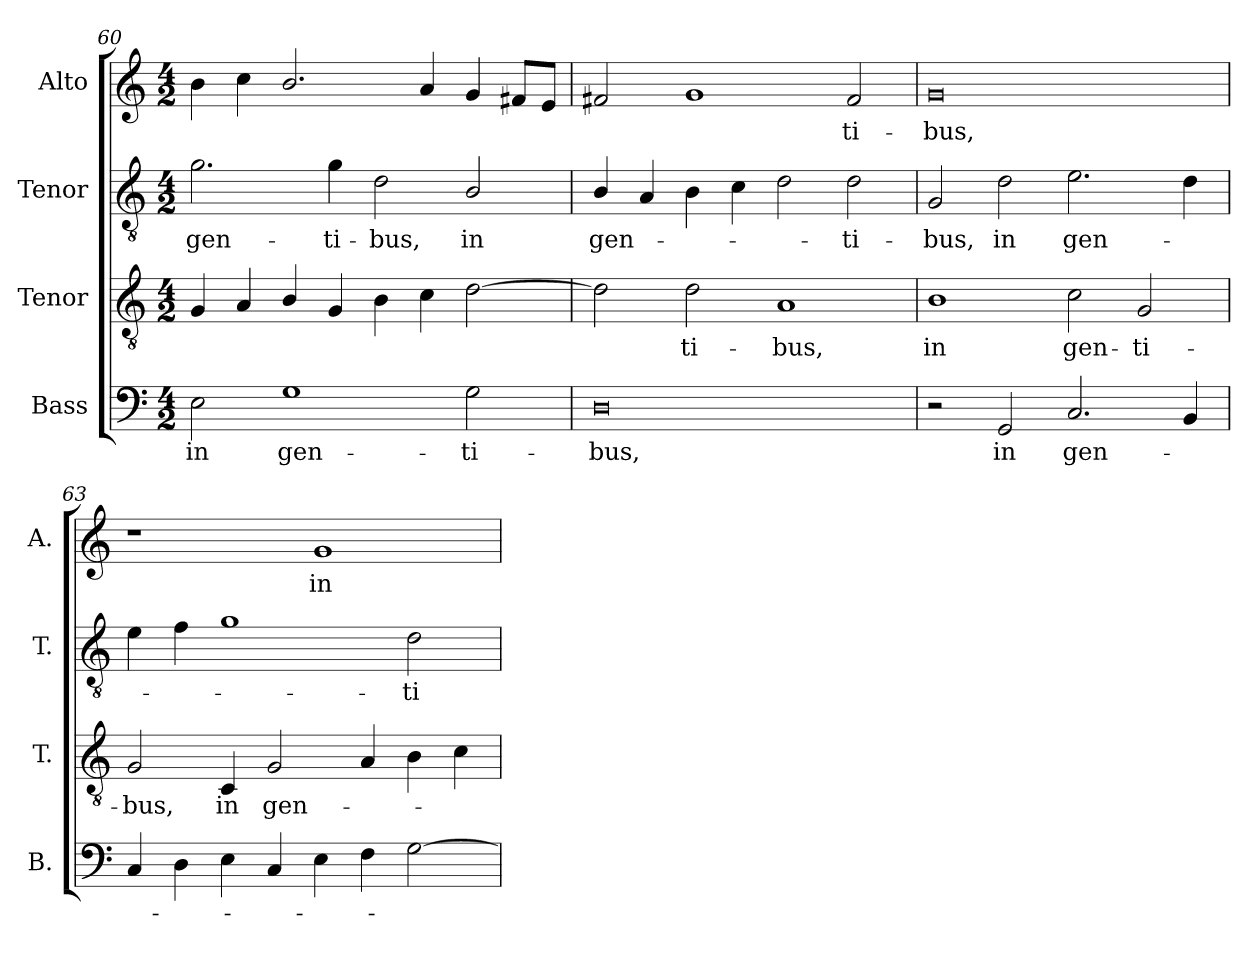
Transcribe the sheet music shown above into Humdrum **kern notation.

**kern	**text	**kern	**text	**kern	**text	**kern	**text
*part4	*part4	*part3	*part3	*part2	*part2	*part1	*part1
*staff4	*staff4	*staff3	*staff3	*staff2	*staff2	*staff1	*staff1
*I"Bass	*	*I"Tenor	*	*I"Tenor	*	*I"Alto	*
*I'B.	*	*I'T.	*	*I'T.	*	*I'A.	*
*clefF4	*	*clefGv2	*	*clefGv2	*	*clefG2	*
*	*	*ITrd7c12	*	*ITrd7c12	*	*	*
*k[]	*	*k[]	*	*k[]	*	*k[]	*
*C:	*	*C:	*	*C:	*	*C:	*
*M4/2	*	*M4/2	*	*M4/2	*	*M4/2	*
=60	=60	=60	=60	=60	=60	=60	=60
!	!LO:LY:b:color=#000000	!	!	!	!	!	!
!	!	!	!	!	!LO:LY:b:color=#000000	!	!
2Ei\	in	4GGi/	.	2.Gi\	gen-	4bi\	.
.	.	4AAi/	.	.	.	4cci\	.
!	!LO:LY:b:color=#000000	!	!	!	!	!	!
1Gi	gen-	4BBi/	.	.	.	2.bi/	.
!	!	!	!	!	!LO:LY:b:color=#000000	!	!
.	.	4GGi/	.	4Gi\	-ti-	.	.
!	!	!	!	!	!LO:LY:b:color=#000000	!	!
.	.	4BBi\	.	2Di\	-bus,	.	.
.	.	4Ci\	.	.	.	4ai/	.
!	!LO:LY:b:color=#000000	!	!	!	!	!	!
!	!	!	!	!	!LO:LY:b:color=#000000	!	!
2Gi\	-ti-	[2Di\	.	2BBi/	in	4gi/	.
.	.	.	.	.	.	8f#Xi/L	.
.	.	.	.	.	.	8ei/J	.
=61	=61	=61	=61	=61	=61	=61	=61
!	!LO:LY:b:color=#000000	!	!	!	!	!	!
!	!	!	!	!	!LO:LY:b:color=#000000	!	!
0Di	-bus,	2Di\]	.	4BBi/	gen-	2f#Xi/	.
.	.	.	.	4AAi/	.	.	.
!	!	!	!LO:LY:b:color=#000000	!	!	!	!
.	.	2Di\	-ti-	4BBi\	.	1gi	.
.	.	.	.	4Ci\	.	.	.
!	!	!	!LO:LY:b:color=#000000	!	!	!	!
.	.	1AAi	-bus,	2Di\	.	.	.
!	!	!	!	!	!LO:LY:b:color=#000000	!	!
!	!	!	!	!	!	!	!LO:LY:b:color=#000000
.	.	.	.	2Di\	-ti-	2f#i/	-ti-
=62	=62	=62	=62	=62	=62	=62	=62
!	!	!	!LO:LY:b:color=#000000	!	!	!	!
!	!	!	!	!	!LO:LY:b:color=#000000	!	!
!	!	!	!	!	!	!	!LO:LY:b:color=#000000
2r	.	1BBi	in	2GGi/	-bus,	0gi	-bus,
!	!LO:LY:b:color=#000000	!	!	!	!	!	!
!	!	!	!	!	!LO:LY:b:color=#000000	!	!
2GGi/	in	.	.	2Di\	in	.	.
!	!LO:LY:b:color=#000000	!	!	!	!	!	!
!	!	!	!LO:LY:b:color=#000000	!	!	!	!
!	!	!	!	!	!LO:LY:b:color=#000000	!	!
2.Ci/	gen-	2Ci\	gen-	2.Ei\	gen-	.	.
!	!	!	!LO:LY:b:color=#000000	!	!	!	!
.	.	2GGi/	-ti-	.	.	.	.
4BBi/	.	.	.	4Di\	.	.	.
!!LO:LB:g=z
=63	=63	=63	=63	=63	=63	=63	=63
!	!	!	!LO:LY:b:color=#000000	!	!	!	!
4Ci/	.	2GGi/	-bus,	4Ei\	.	1r	.
4Di\	.	.	.	4Fi\	.	.	.
!	!	!	!LO:LY:b:color=#000000	!	!	!	!
4Ei\	.	4CCi/	in	1Gi	.	.	.
!	!	!	!LO:LY:b:color=#000000	!	!	!	!
4Ci/	.	2GGi/	gen-	.	.	.	.
!	!	!	!	!	!	!	!LO:LY:b:color=#000000
4Ei\	.	.	.	.	.	1gi	in
4Fi\	.	4AAi/	.	.	.	.	.
!	!	!	!	!	!LO:LY:b:color=#000000	!	!
[2Gi\	.	4BBi\	.	2Di\	-ti-	.	.
.	.	4Ci\	.	.	.	.	.
=	=	=	=	=	=	=	=
*-	*-	*-	*-	*-	*-	*-	*-
